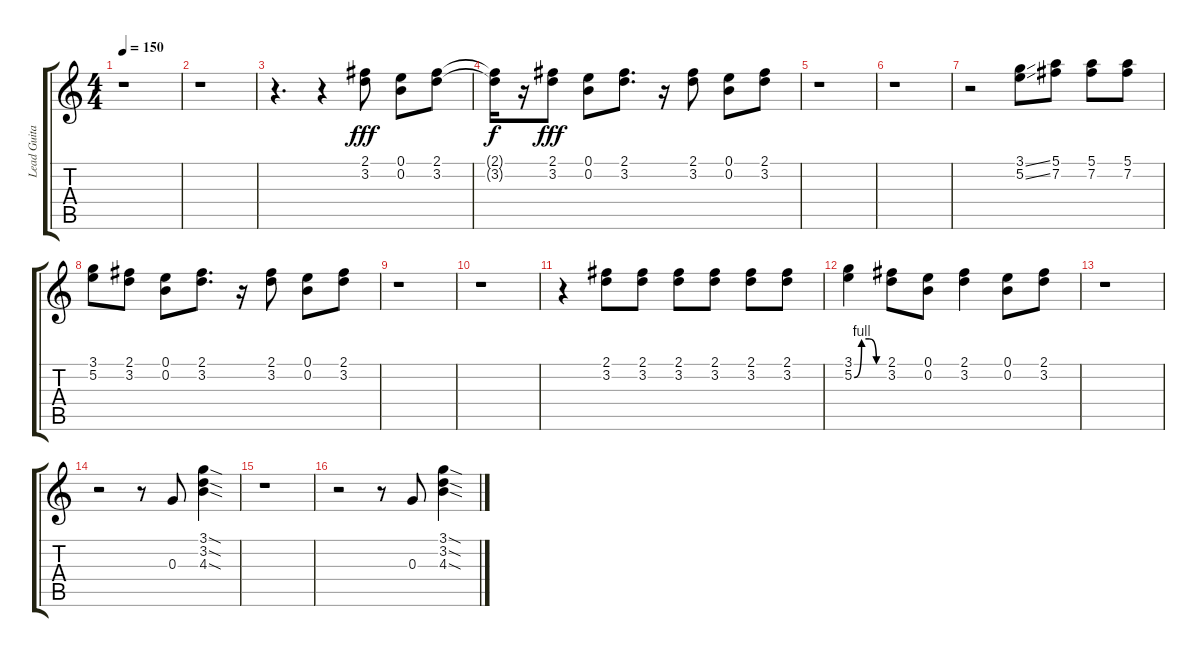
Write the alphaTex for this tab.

\track ("Lead Guitar" "Lead Guita") {instrument distortionguitar}
\staff {score tabs}
\tuning (E4 B3 G3 D3 A2 E2) {hide}
\ts (4 4)
\tempo 150
\clef g2
\ks c
r.1{dy fff} |
r.1 |
r.4{d} r.4 (2.1 3.2).8 (0.1 0.2).8 (2.1 3.2).8 |
(2.1{t} 3.2{t}).16{dy f} r.16 (2.1 3.2).8{dy fff} (0.1 0.2).8 (2.1 3.2).8{d} r.16 (2.1 3.2).8 (0.1 0.2).8 (2.1 3.2).8 |
r.1 |
r.1 |
r.2 (3.1{ss} 5.2{ss}).8 (5.1 7.2).8 (5.1 7.2).8 (5.1 7.2).8 |
(3.1 5.2).8 (2.1 3.2).8 (0.1 0.2).8 (2.1 3.2).8{d} r.16 (2.1 3.2).8 (0.1 0.2).8 (2.1 3.2).8 |
r.1 |
r.1 |
r.4 (2.1 3.2).8 (2.1 3.2).8 (2.1 3.2).8 (2.1 3.2).8 (2.1 3.2).8 (2.1 3.2).8 |
(3.1 5.2{be (custom 0 0 15 4 30 4 45 0 60 0)}).4 (2.1 3.2).8 (0.1 0.2).8 (2.1 3.2).4 (0.1 0.2).8 (2.1 3.2).8 |
r.1 |
r.2 r.8 0.3.8 (3.1{sod} 3.2{sod} 4.3{sod}).4 |
r.1 |
r.2 r.8 0.3.8 (3.1{sod} 3.2{sod} 4.3{sod}).4
